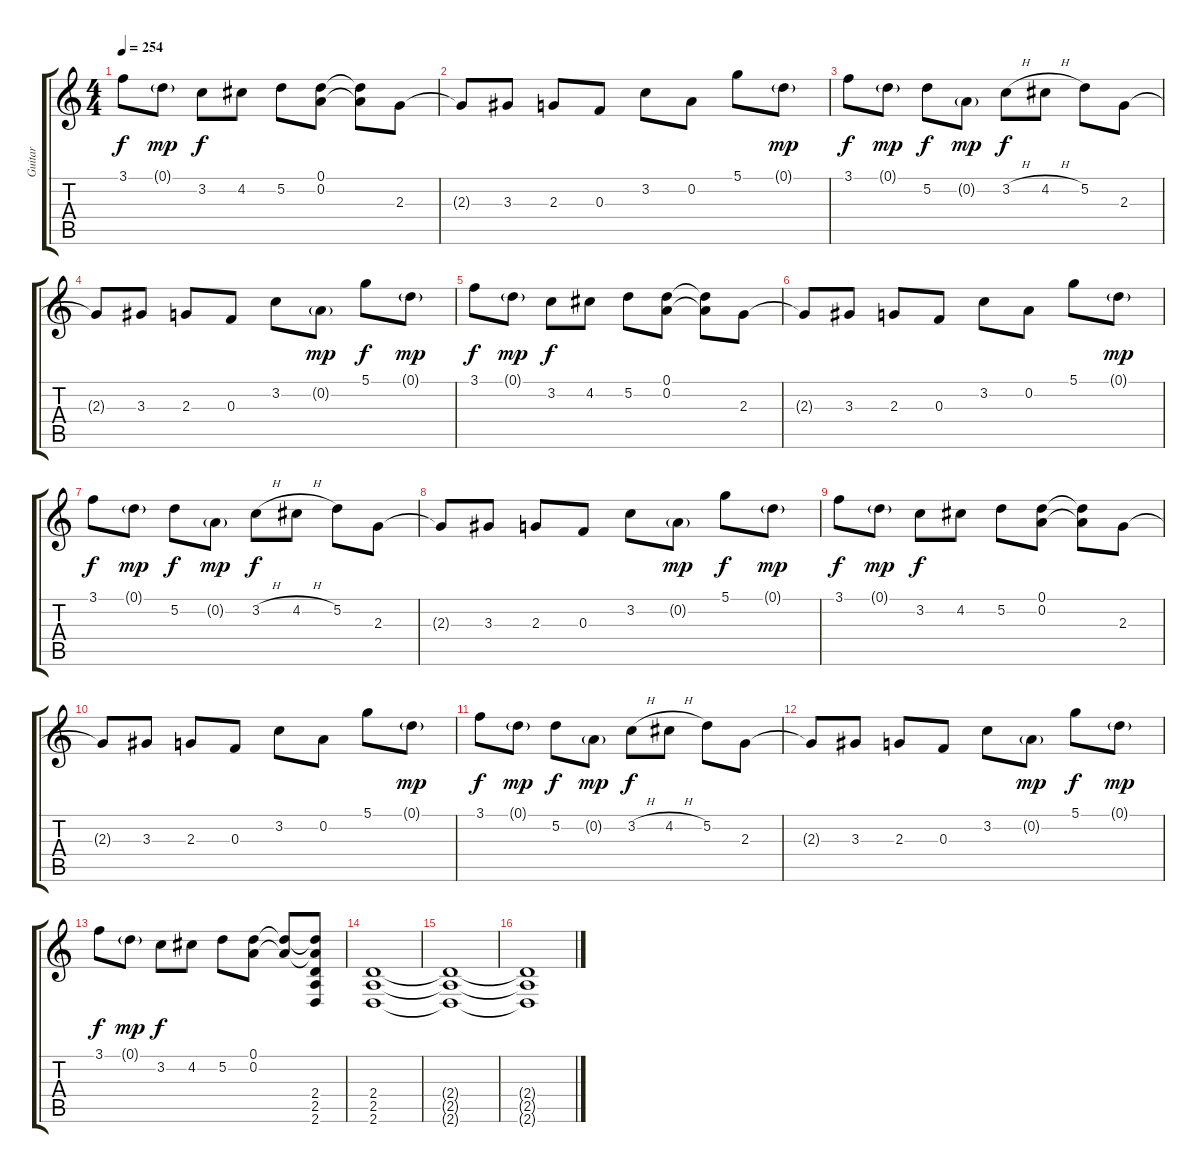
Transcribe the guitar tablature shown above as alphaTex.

\track ("Guitar" "Guitar") {instrument distortionguitar}
\staff {score tabs}
\tuning (D4 A3 F3 C3 G2 C2) {hide}
\ts (4 4)
\tempo 254
\clef g2
\ks c
3.1.8{dy f} 0.1{g}.8{dy mp} 3.2.8{dy f} 4.2.8 5.2.8 (0.1 0.2).8 (0.1{t} 0.2{t}).8 2.3.8 |
2.3{t}.8 3.3.8 2.3.8 0.3.8 3.2.8 0.2.8 5.1.8 0.1{g}.8{dy mp} |
3.1.8{dy f} 0.1{g}.8{dy mp} 5.2.8{dy f} 0.2{g}.8{dy mp} 3.2{h}.8{dy f} 4.2{h}.8 5.2.8 2.3.8 |
2.3{t}.8 3.3.8 2.3.8 0.3.8 3.2.8 0.2{g}.8{dy mp} 5.1.8{dy f} 0.1{g}.8{dy mp} |
3.1.8{dy f} 0.1{g}.8{dy mp} 3.2.8{dy f} 4.2.8 5.2.8 (0.1 0.2).8 (0.1{t} 0.2{t}).8 2.3.8 |
2.3{t}.8 3.3.8 2.3.8 0.3.8 3.2.8 0.2.8 5.1.8 0.1{g}.8{dy mp} |
3.1.8{dy f} 0.1{g}.8{dy mp} 5.2.8{dy f} 0.2{g}.8{dy mp} 3.2{h}.8{dy f} 4.2{h}.8 5.2.8 2.3.8 |
2.3{t}.8 3.3.8 2.3.8 0.3.8 3.2.8 0.2{g}.8{dy mp} 5.1.8{dy f} 0.1{g}.8{dy mp} |
3.1.8{dy f} 0.1{g}.8{dy mp} 3.2.8{dy f} 4.2.8 5.2.8 (0.1 0.2).8 (0.1{t} 0.2{t}).8 2.3.8 |
2.3{t}.8 3.3.8 2.3.8 0.3.8 3.2.8 0.2.8 5.1.8 0.1{g}.8{dy mp} |
3.1.8{dy f} 0.1{g}.8{dy mp} 5.2.8{dy f} 0.2{g}.8{dy mp} 3.2{h}.8{dy f} 4.2{h}.8 5.2.8 2.3.8 |
2.3{t}.8 3.3.8 2.3.8 0.3.8 3.2.8 0.2{g}.8{dy mp} 5.1.8{dy f} 0.1{g}.8{dy mp} |
3.1.8{dy f} 0.1{g}.8{dy mp} 3.2.8{dy f} 4.2.8 5.2.8 (0.1 0.2).8 (0.1{t} 0.2{t}).8 (0.1{t} 0.2{t} 2.4 2.5 2.6).8 |
(2.4 2.5 2.6).1 |
(2.4{t} 2.5{t} 2.6{t}).1 |
(2.4{t} 2.5{t} 2.6{t}).1
